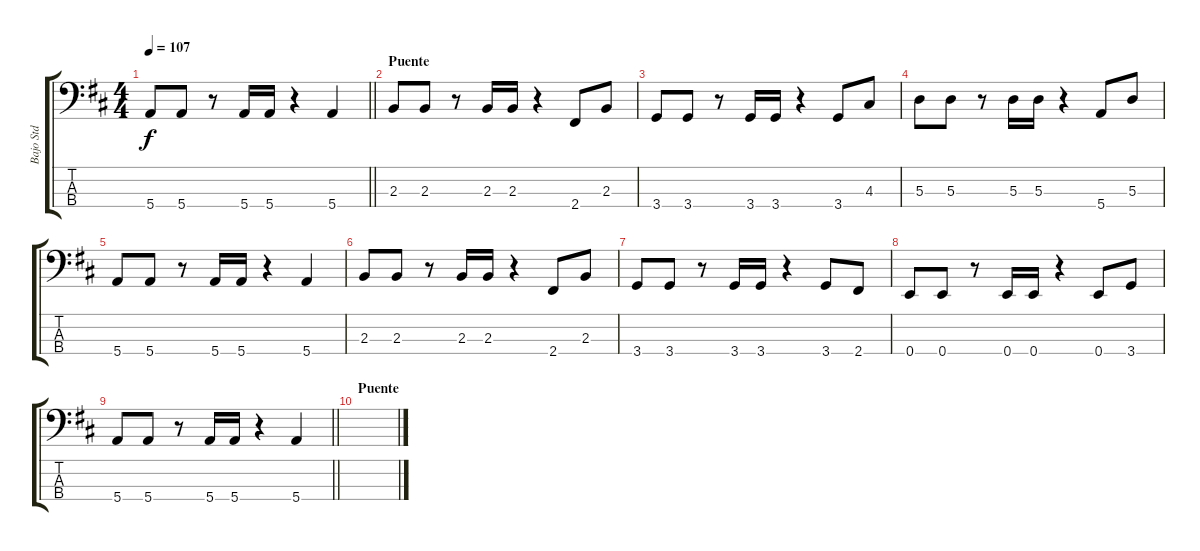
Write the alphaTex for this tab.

\track ("Bajo Std" "Bajo Std") {instrument electricbasspick}
\staff {score tabs}
\tuning (G2 D2 A1 E1) {hide}
\ts (4 4)
\tempo 107
\clef f4
\barLineRight lightlight
\ks d
5.4.8{dy f} 5.4.8 r.8 5.4.16 5.4.16 r.4 5.4.4 |
\section ("" "Puente")
2.3.8 2.3.8 r.8 2.3.16 2.3.16 r.4 2.4.8 2.3.8 |
3.4.8 3.4.8 r.8 3.4.16 3.4.16 r.4 3.4.8 4.3.8 |
5.3.8 5.3.8 r.8 5.3.16 5.3.16 r.4 5.4.8 5.3.8 |
5.4.8 5.4.8 r.8 5.4.16 5.4.16 r.4 5.4.4 |
2.3.8 2.3.8 r.8 2.3.16 2.3.16 r.4 2.4.8 2.3.8 |
3.4.8 3.4.8 r.8 3.4.16 3.4.16 r.4 3.4.8 2.4.8 |
0.4.8 0.4.8 r.8 0.4.16 0.4.16 r.4 0.4.8 3.4.8 |
\barLineRight lightlight
5.4.8 5.4.8 r.8 5.4.16 5.4.16 r.4 5.4.4 |
\section ("" "Puente")
